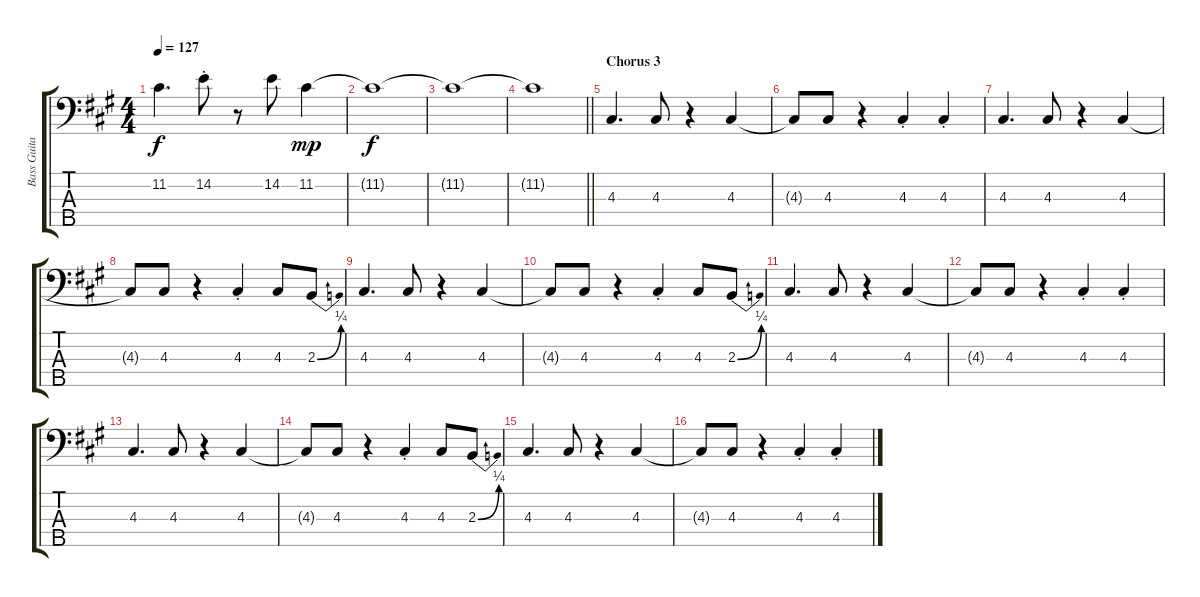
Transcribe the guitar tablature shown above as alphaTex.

\track ("Bass Guitar" "Bass Guita") {instrument electricbassfinger}
\staff {score tabs}
\tuning (G2 D2 A1 E1 B0) {hide}
\ts (4 4)
\tempo 127
\clef f4
\ks a
11.2.4{d dy f} 14.2{st}.8 r.8 14.2.8 11.2.4{dy mp} |
11.2{t}.1{dy f} |
11.2{t}.1 |
\barLineRight lightlight
11.2{t}.1 |
\section ("" "Chorus 3")
4.3.4{d volume 8} 4.3.8 r.4 4.3.4 |
4.3{t}.8 4.3.8 r.4 4.3{st}.4 4.3{st}.4 |
4.3.4{d} 4.3.8 r.4 4.3.4 |
4.3{t}.8 4.3.8 r.4 4.3{st}.4 4.3.8 2.3{be (bend 0 0 60 1)}.8 |
4.3.4{d} 4.3.8 r.4 4.3.4 |
4.3{t}.8 4.3.8 r.4 4.3{st}.4 4.3.8 2.3{be (bend 0 0 60 1)}.8 |
4.3.4{d} 4.3.8 r.4 4.3.4 |
4.3{t}.8 4.3.8 r.4 4.3{st}.4 4.3{st}.4 |
4.3.4{d} 4.3.8 r.4 4.3.4 |
4.3{t}.8 4.3.8 r.4 4.3{st}.4 4.3.8 2.3{be (bend 0 0 60 1)}.8 |
4.3.4{d} 4.3.8 r.4 4.3.4 |
4.3{t}.8 4.3.8 r.4 4.3{st}.4 4.3{st}.4
